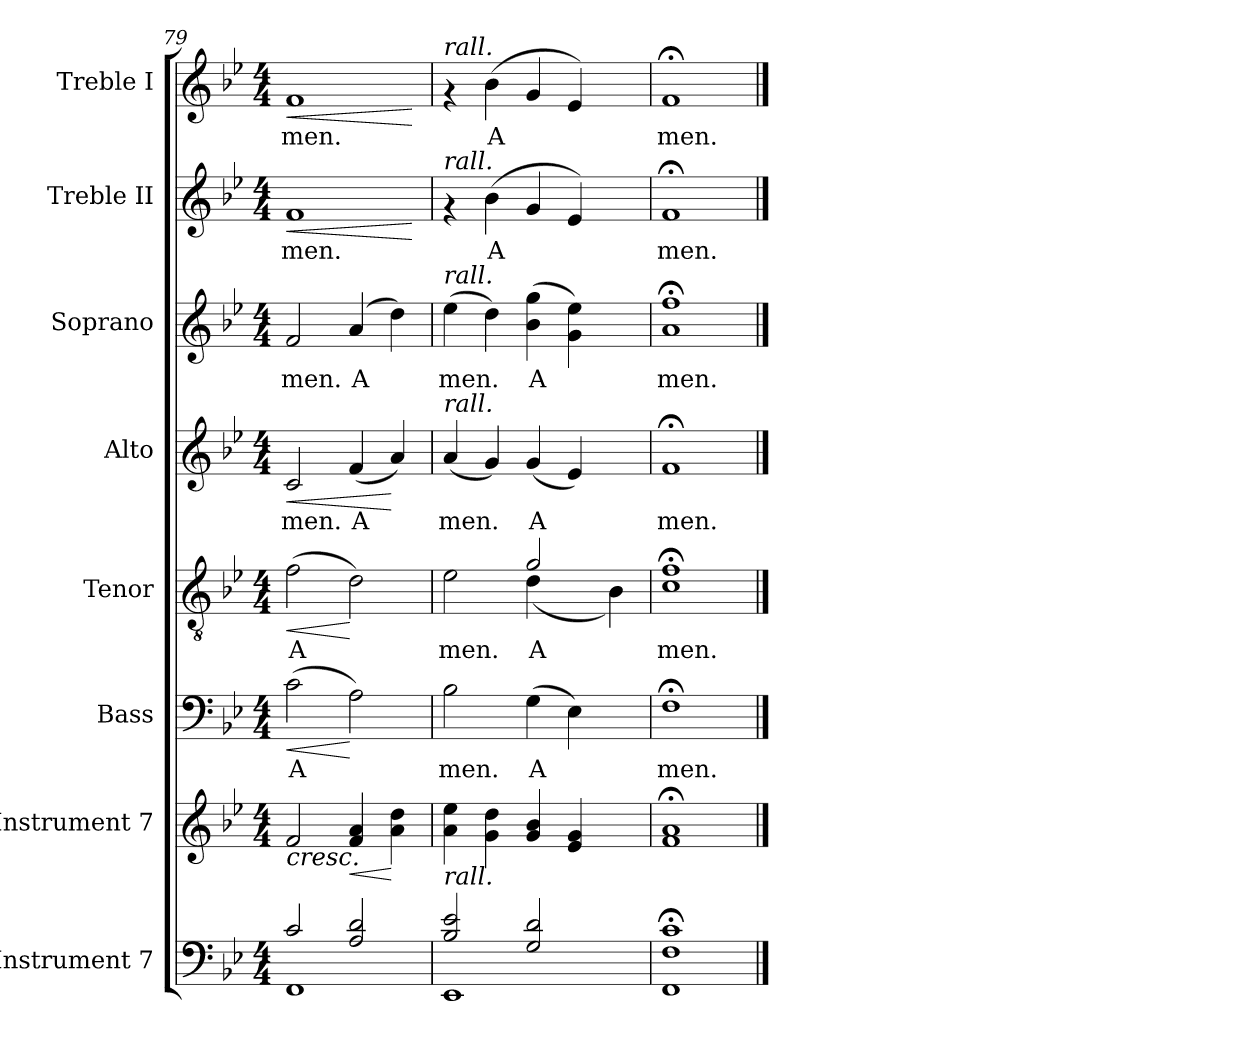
**kern	**kern	**dynam	**kern	**text	**dynam	**kern	**text	**dynam	**kern	**text	**dynam	**kern	**text	**kern	**text	**dynam	**kern	**text	**dynam
*part8	*part7	*part7	*part6	*part6	*part6	*part5	*part5	*part5	*part4	*part4	*part4	*part3	*part3	*part2	*part2	*part2	*part1	*part1	*part1
*staff8	*staff7	*staff7	*staff6	*staff6	*staff6	*staff5	*staff5	*staff5	*staff4	*staff4	*staff4	*staff3	*staff3	*staff2	*staff2	*staff2	*staff1	*staff1	*staff1
*I"Instrument 7	*I"Instrument 7	*	*I"Bass	*	*	*I"Tenor	*	*	*I"Alto	*	*	*I"Soprano	*	*I"Treble II	*	*	*I"Treble I	*	*
*	*	*	*I'B	*	*	*I'T	*	*	*I'A	*	*	*I'S	*	*I'II	*	*	*I'I	*	*
*clefF4	*clefG2	*	*clefF4	*	*	*clefGv2	*	*	*clefG2	*	*	*clefG2	*	*clefG2	*	*	*clefG2	*	*
*k[b-e-]	*k[b-e-]	*	*k[b-e-]	*	*	*k[b-e-]	*	*	*k[b-e-]	*	*	*k[b-e-]	*	*k[b-e-]	*	*	*k[b-e-]	*	*
*B-:	*B-:	*	*B-:	*	*	*B-:	*	*	*B-:	*	*	*B-:	*	*B-:	*	*	*B-:	*	*
*M4/4	*M4/4	*	*M4/4	*	*	*M4/4	*	*	*M4/4	*	*	*M4/4	*	*M4/4	*	*	*M4/4	*	*
=79	=79	=79	=79	=79	=79	=79	=79	=79	=79	=79	=79	=79	=79	=79	=79	=79	=79	=79	=79
*^	*	*	*	*	*	*	*	*	*	*	*	*	*	*	*	*	*	*	*
!	!	!	!LO:HP:b	!	!LO:LY:b:cj	!LO:HP:b	!	!LO:LY:b:cj	!LO:HP:b	!	!LO:LY:b:cj	!LO:HP:b	!	!LO:LY:b:cj	!	!LO:LY:b:cj	!LO:HP:b	!	!LO:LY:b:cj	!LO:HP:b
2c/	1FF	2f/	<	(>2c\	A-	<	(>2f\	A-	<	2c/	-men.	<	2f/	-men.	1f	-men.	<	1f	-men.	<
!	!	!	!LO:HP:b	!	!LO:LY:b:cj	!	!	!LO:LY:b:cj	!	!	!LO:LY:b:cj	!	!	!LO:LY:b:cj	!	!	!	!	!	!
2A/ 2d/	.	4f/ 4a/	<	2A\)	--	[	2d\)	--	[	(<4f/	A-	.	(>4a/	A-	.	.	.	.	.	.
!	!	!	!	!	!	!	!	!	!	!	!LO:LY:b:cj	!	!	!LO:LY:b:cj	!	!	!	!	!	!
.	.	4dd\ 4a\	[ [	.	.	.	.	.	.	4a/)	--	[	4dd\)	--	.	.	.	.	.	.
*v	*v	*	*	*	*	*	*	*	*	*	*	*	*	*	*	*	*	*	*	*
.	.	.	.	.	.	.	.	.	.	.	.	.	.	.	.	[	.	.	[
=80	=80	=80	=80	=80	=80	=80	=80	=80	=80	=80	=80	=80	=80	=80	=80	=80	=80	=80	=80
*^	*	*	*	*	*	*	*	*	*	*	*	*	*	*	*	*	*	*	*
!	!	!	!	!	!	!	!	!	!	!	!	!	!	!	!	!	!	!LO:TX:a:i:t=rall.	!	!
!	!	!	!	!	!	!	!	!	!	!	!	!	!	!	!LO:TX:a:i:t=rall.	!	!	!	!	!
!	!	!	!	!	!	!	!	!	!	!	!	!	!LO:TX:a:i:t=rall.	!	!	!	!	!	!	!
!	!	!	!	!	!	!	!	!	!	!LO:TX:a:i:t=rall.	!	!	!	!	!	!	!	!	!	!
!	!	!	!	!	!	!	!LO:TX:a:i:t=rall.	!	!	!	!	!	!	!	!	!	!	!	!	!
!	!	!LO:TX:b:i:t=rall.	!	!	!	!	!	!	!	!	!	!	!	!	!	!	!	!	!	!
!	!	!	!	!	!LO:LY:b:cj	!	!	!LO:LY:b:cj	!	!	!LO:LY:b:cj	!	!	!LO:LY:b:cj	!	!	!	!	!	!
*	*	*	*	*	*	*	*^	*	*	*	*	*	*	*	*	*	*	*	*	*
2e-/ 2B-/	1EE-	4ee-\ 4a\	.	2B-\	-men.	.	2e-\	2ryy	-men.	.	(<4a/	-men.	.	(>4ee-\	-men.	4rf	.	.	4rf	.	.
!	!	!	!	!	!	!	!	!	!	!	!	!LO:LY:b:cj	!	!	!LO:LY:b:cj	!	!LO:LY:b:cj	!	!	!LO:LY:b:cj	!
.	.	4g\ 4dd\	.	.	.	.	.	.	.	.	4g/)	.	.	4dd\)	.	(>4b-\	A-	.	(>4b-\	A-	.
!	!	!	!	!	!LO:LY:b:cj	!	!	!	!LO:LY:b:cj	!	!	!LO:LY:b:cj	!	!	!LO:LY:b:cj	!	!LO:LY:b:cj	!	!	!LO:LY:b:cj	!
2G/ 2d/	.	4g/ 4b-/	.	(>4G\	A-	.	2g/	(<4d\	A-	.	(<4g/	A-	.	(>4gg\ 4b-\	A-	4g/	--	.	4g/	--	.
!	!	!	!	!	!LO:LY:b:cj	!	!	!	!	!	!	!LO:LY:b:cj	!	!	!LO:LY:b:cj	!	!LO:LY:b:cj	!	!	!LO:LY:b:cj	!
.	.	4g/ 4e-/	.	4E-\)	--	.	.	2ryy	.	.	4e-/)	--	.	4ee-\ 4g\)	--	4e-/)	--	.	4e-/)	--	.
!	!	!	!	!	!	!	!	!	!LO:LY:b:cj	!	!	!	!	!	!	!	!	!	!	!	!
4ryy	4ryy	4ryy	.	4ryy	.	.	4B-\)	.	--	.	4ryy	.	.	4ryy	.	4ryy	.	.	4ryy	.	.
*	*	*	*	*	*	*	*v	*v	*	*	*	*	*	*	*	*	*	*	*	*	*
=81	=81	=81	=81	=81	=81	=81	=81	=81	=81	=81	=81	=81	=81	=81	=81	=81	=81	=81	=81	=81
!	!	!	!	!	!LO:LY:b:cj	!	!	!LO:LY:b:cj	!	!	!LO:LY:b:cj	!	!	!LO:LY:b:cj	!	!LO:LY:b:cj	!	!	!LO:LY:b:cj	!
*v	*v	*	*	*	*	*	*	*	*	*	*	*	*	*	*	*	*	*	*	*
1c;< 1F;< 1FF;<	1f;< 1a;<	.	1F;<	-men.	.	1f;< 1c;<	-men.	.	1f;<	-men.	.	1ff;< 1a;<	-men.	1f;<	-men.	.	1f;<	-men.	.
==	==	==	==	==	==	==	==	==	==	==	==	==	==	==	==	==	==	==	==
*-	*-	*-	*-	*-	*-	*-	*-	*-	*-	*-	*-	*-	*-	*-	*-	*-	*-	*-	*-
